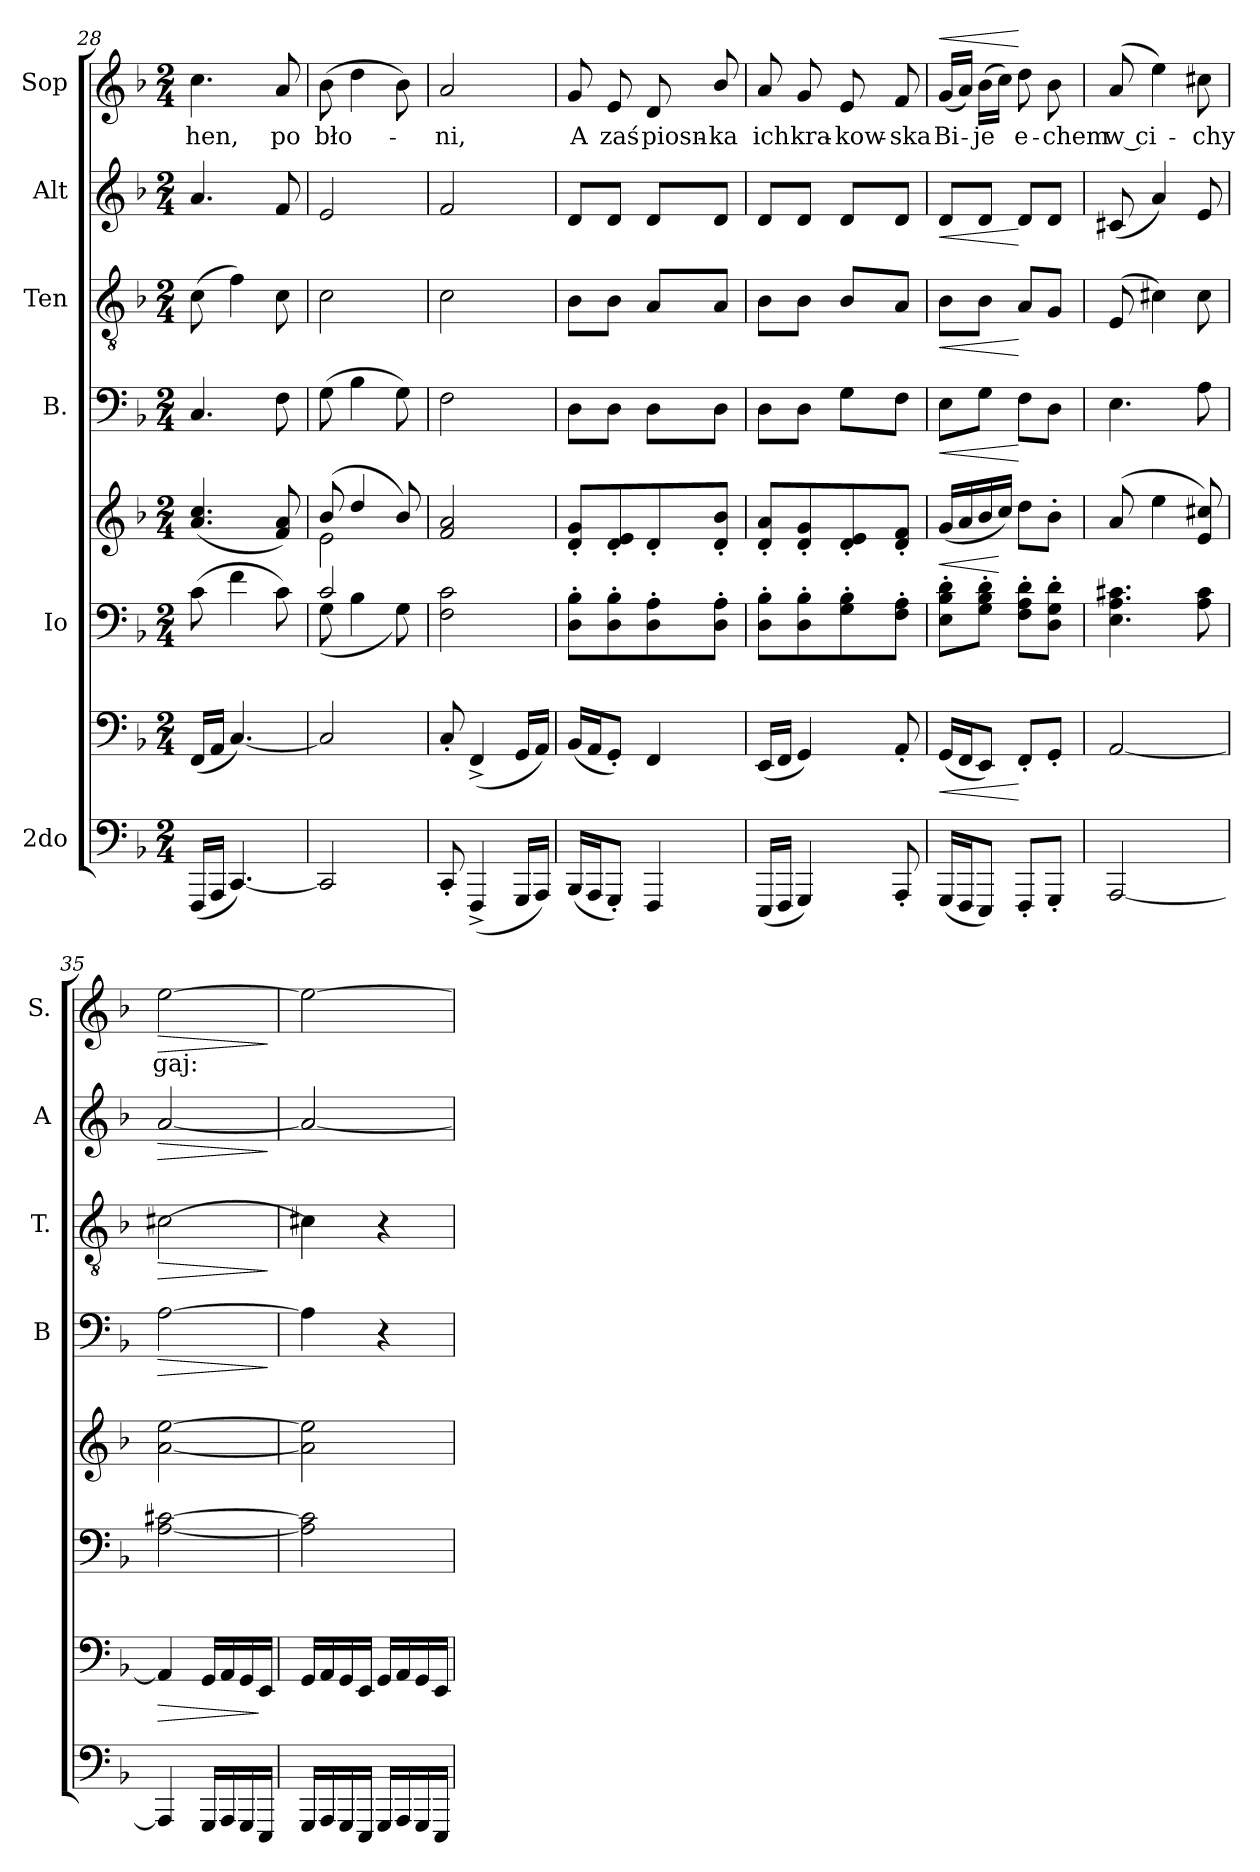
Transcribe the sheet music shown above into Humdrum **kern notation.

**kern	**kern	**dynam	**kern	**kern	**dynam	**kern	**dynam	**kern	**dynam	**kern	**dynam	**kern	**text	**dynam
*part6	*part6	*part6	*part5	*part5	*part5	*part4	*part4	*part3	*part3	*part2	*part2	*part1	*part1	*part1
*staff8	*staff7	*staff7/8	*staff6	*staff5	*staff5/6	*staff4	*staff4	*staff3	*staff3	*staff2	*staff2	*staff1	*staff1	*staff1
*I"2do	*	*	*I"Io	*	*	*I"B.	*	*I"Ten	*	*I"Alt	*	*I"Sop	*	*
*	*	*	*	*	*	*I'B	*	*I'T.	*	*I'A	*	*I'S.	*	*
*clefF4	*clefF4	*	*clefF4	*clefG2	*	*clefF4	*	*clefGv2	*	*clefG2	*	*clefG2	*	*
*k[b-]	*k[b-]	*	*k[b-]	*k[b-]	*	*k[b-]	*	*k[b-]	*	*k[b-]	*	*k[b-]	*	*
*d:	*d:	*	*d:	*d:	*	*d:	*	*d:	*	*d:	*	*d:	*	*
*M2/4	*M2/4	*	*M2/4	*M2/4	*	*M2/4	*	*M2/4	*	*M2/4	*	*M2/4	*	*
=28	=28	=28	=28	=28	=28	=28	=28	=28	=28	=28	=28	=28	=28	=28
(16FFF/LL	(16FF/LL	.	(8c\	(4.a/ 4.cc/	.	4.C/	.	(8c\	.	4.a/	.	4.cc\	hen,	.
16AAA/JJ	16AA/JJ	.	.	.	.	.	.	.	.	.	.	.	.	.
[4.CC/)	[4.C/)	.	4f\	.	.	.	.	4f\)	.	.	.	.	.	.
.	.	.	8c\)	8f/ 8a/)	.	8F\	.	8c\	.	8f/	.	8a/	po	.
=29	=29	=29	=29	=29	=29	=29	=29	=29	=29	=29	=29	=29	=29	=29
*	*	*	*^	*^	*	*	*	*	*	*	*	*	*	*
2CC/]	2C/]	.	2c/	(>8G\	(8b-/	2e\	.	(8G\	.	2c\	.	2e/	.	(8b-\	bło-	.
.	.	.	.	4B-\	4dd/	.	.	4B-\	.	.	.	.	.	4dd\	.	.
.	.	.	.	8G\)	8b-/)	.	.	8G\)	.	.	.	.	.	8b-\)	.	.
*	*	*	*v	*v	*	*	*	*	*	*	*	*	*	*	*	*
*	*	*	*	*v	*v	*	*	*	*	*	*	*	*	*	*
=30	=30	=30	=30	=30	=30	=30	=30	=30	=30	=30	=30	=30	=30	=30
8CC'/	8C'/	.	2F\ 2c\	2f/ 2a/	.	2F\	.	2c\	.	2f/	.	2a/	-ni,	.
(4FFF^/	(4FF^/	.	.	.	.	.	.	.	.	.	.	.	.	.
16GGG/LL	16GG/LL	.	.	.	.	.	.	.	.	.	.	.	.	.
16AAA/JJ)	16AA/JJ)	.	.	.	.	.	.	.	.	.	.	.	.	.
=31	=31	=31	=31	=31	=31	=31	=31	=31	=31	=31	=31	=31	=31	=31
(16BBB-/LL	(16BB-/LL	.	8D'\ 8B-'\L	8d'/ 8g'/L	.	8D\L	.	8B-\L	.	8d/L	.	8g/	A	.
16AAA/J	16AA/J	.	.	.	.	.	.	.	.	.	.	.	.	.
8GGG'/J)	8GG'/J)	.	8D'\ 8B-'\	8d'/ 8e'/	.	8D\J	.	8B-\J	.	8d/J	.	8e/	zaś	.
4FFF/	4FF/	.	8D'\ 8A'\	8d'/	.	8D\L	.	8A/L	.	8d/L	.	8d/	piosn-	.
.	.	.	8D'\ 8A'\J	8d'/ 8b-'/J	.	8D\J	.	8A/J	.	8d/J	.	8b-/	-ka	.
=32	=32	=32	=32	=32	=32	=32	=32	=32	=32	=32	=32	=32	=32	=32
(16EEE/LL	(16EE/LL	.	8D'\ 8B-'\L	8d'/ 8a'/L	.	8D\L	.	8B-\L	.	8d/L	.	8a/	ich	.
16FFF/JJ	16FF/JJ	.	.	.	.	.	.	.	.	.	.	.	.	.
4GGG/)	4GG/)	.	8D'\ 8B-'\	8d'/ 8g'/	.	8D\J	.	8B-\J	.	8d/J	.	8g/	kra-	.
.	.	.	8G'\ 8B-'\	8d'/ 8e'/	.	8G\L	.	8B-/L	.	8d/L	.	8e/	-kow-	.
8AAA'/	8AA'/	.	8F'\ 8A'\J	8d'/ 8f'/J	.	8F\J	.	8A/J	.	8d/J	.	8f/	-ska	.
=33	=33	=33	=33	=33	=33	=33	=33	=33	=33	=33	=33	=33	=33	=33
!	!	!	!	!	!	!	!LO:HP:b	!	!LO:HP:b	!	!LO:HP:b	!	!	!LO:HP:a
(16GGG/LL	(16GG/LL	<	8E'\ 8B-'\ 8d'\L	(16g/LL	<	8E\L	<	8B-\L	<	8d/L	<	(16g/LL	Bi-	<
16FFF/J	16FF/J	.	.	16a/	.	.	.	.	.	.	.	16a/JJ)	.	.
8EEE/J)	8EE/J)	.	8G'\ 8B-'\ 8d'\J	16b-/	.	8G\J	.	8B-\J	.	8d/J	.	(16b-\LL	-je	.
.	.	.	.	16cc/JJ)	[	.	.	.	.	.	.	16cc\JJ)	.	.
8FFF'/L	8FF'/L	[	8F'\ 8A'\ 8d'\L	8dd\L	.	8F\L	[	8A/L	[	8d/L	[	8dd\	e-	[
8GGG'/J	8GG'/J	.	8D'\ 8G'\ 8d'\J	8b-'\J	.	8D\J	.	8G/J	.	8d/J	.	8b-\	-chem	.
=34	=34	=34	=34	=34	=34	=34	=34	=34	=34	=34	=34	=34	=34	=34
[2AAA/	[2AA/	.	4.E\ 4.A\ 4.c#X\	(8a/	.	4.E\	.	(8E/	.	(8c#X/	.	(8a/	w ci-	.
.	.	.	.	4ee\	.	.	.	4c#X\)	.	4a/)	.	4ee\)	.	.
.	.	.	8A\ 8c#\	8e/ 8cc#X/)	.	8A\	.	8c#\	.	8e/	.	8cc#X\	-chy	.
=35	=35	=35	=35	=35	=35	=35	=35	=35	=35	=35	=35	=35	=35	=35
!	!	!	!	!	!	!	!LO:HP:b	!	!LO:HP:b	!	!LO:HP:b	!	!	!LO:HP:b
4AAA/]	4AA/]	>	[2A\ [2c#X\	[2a\ [2ee\	.	[2A\	>	[2c#X\	>	[2a/	>	[2ee\	gaj:	>
16GGG/LL	16GG/LL	.	.	.	.	.	.	.	.	.	.	.	.	.
16AAA/	16AA/	.	.	.	.	.	.	.	.	.	.	.	.	.
16GGG/	16GG/	.	.	.	.	.	.	.	.	.	.	.	.	.
16EEE/JJ	16EE/JJ	]	.	.	.	.	.	.	.	.	.	.	.	.
.	.	.	.	.	.	.	]	.	]	.	]	.	.	]
=36	=36	=36	=36	=36	=36	=36	=36	=36	=36	=36	=36	=36	=36	=36
16GGG/LL	16GG/LL	.	2A]\ 2c#]\	2a]\ 2ee]\	.	4A\]	.	4c#X\]	.	2a/_	.	2ee\_	.	.
16AAA/	16AA/	.	.	.	.	.	.	.	.	.	.	.	.	.
16GGG/	16GG/	.	.	.	.	.	.	.	.	.	.	.	.	.
16EEE/JJ	16EE/JJ	.	.	.	.	.	.	.	.	.	.	.	.	.
16GGG/LL	16GG/LL	.	.	.	.	4r	.	4r	.	.	.	.	.	.
16AAA/	16AA/	.	.	.	.	.	.	.	.	.	.	.	.	.
16GGG/	16GG/	.	.	.	.	.	.	.	.	.	.	.	.	.
16EEE/JJ	16EE/JJ	.	.	.	.	.	.	.	.	.	.	.	.	.
=	=	=	=	=	=	=	=	=	=	=	=	=	=	=
*-	*-	*-	*-	*-	*-	*-	*-	*-	*-	*-	*-	*-	*-	*-
